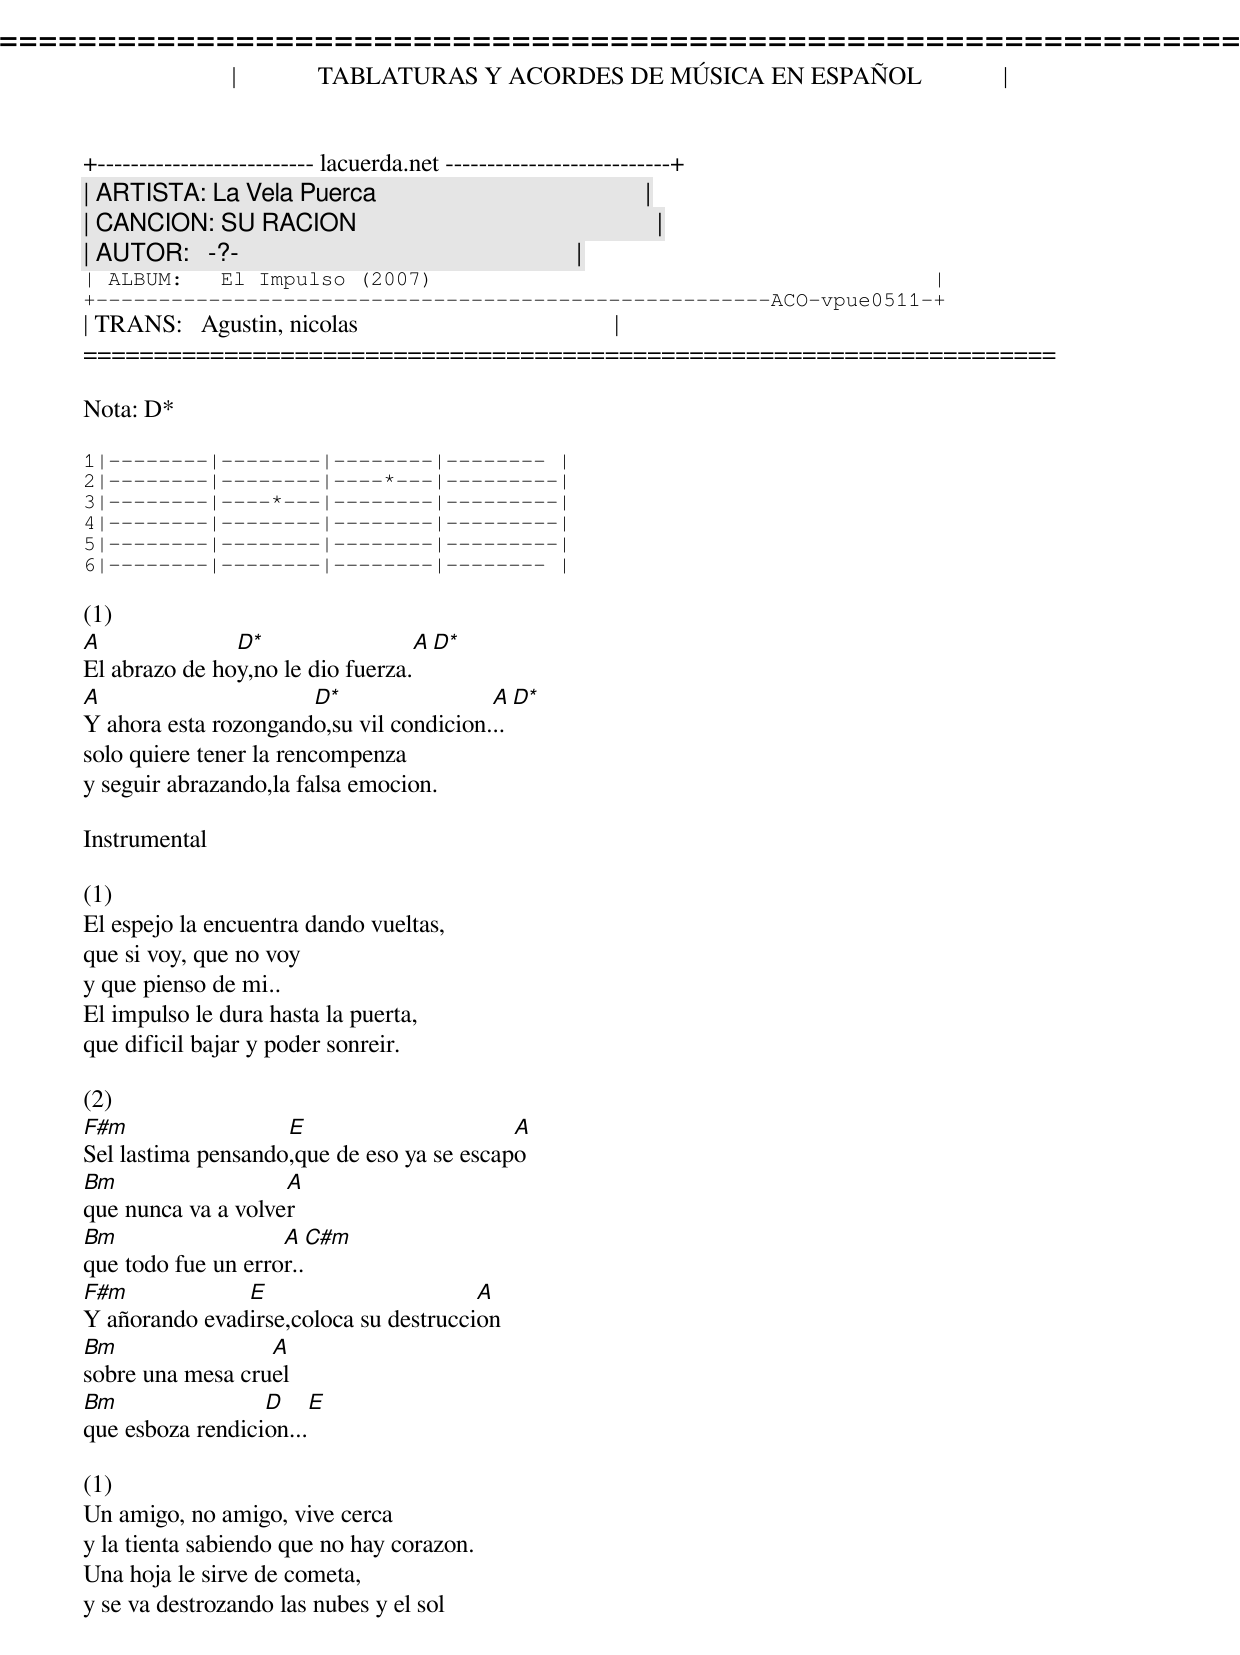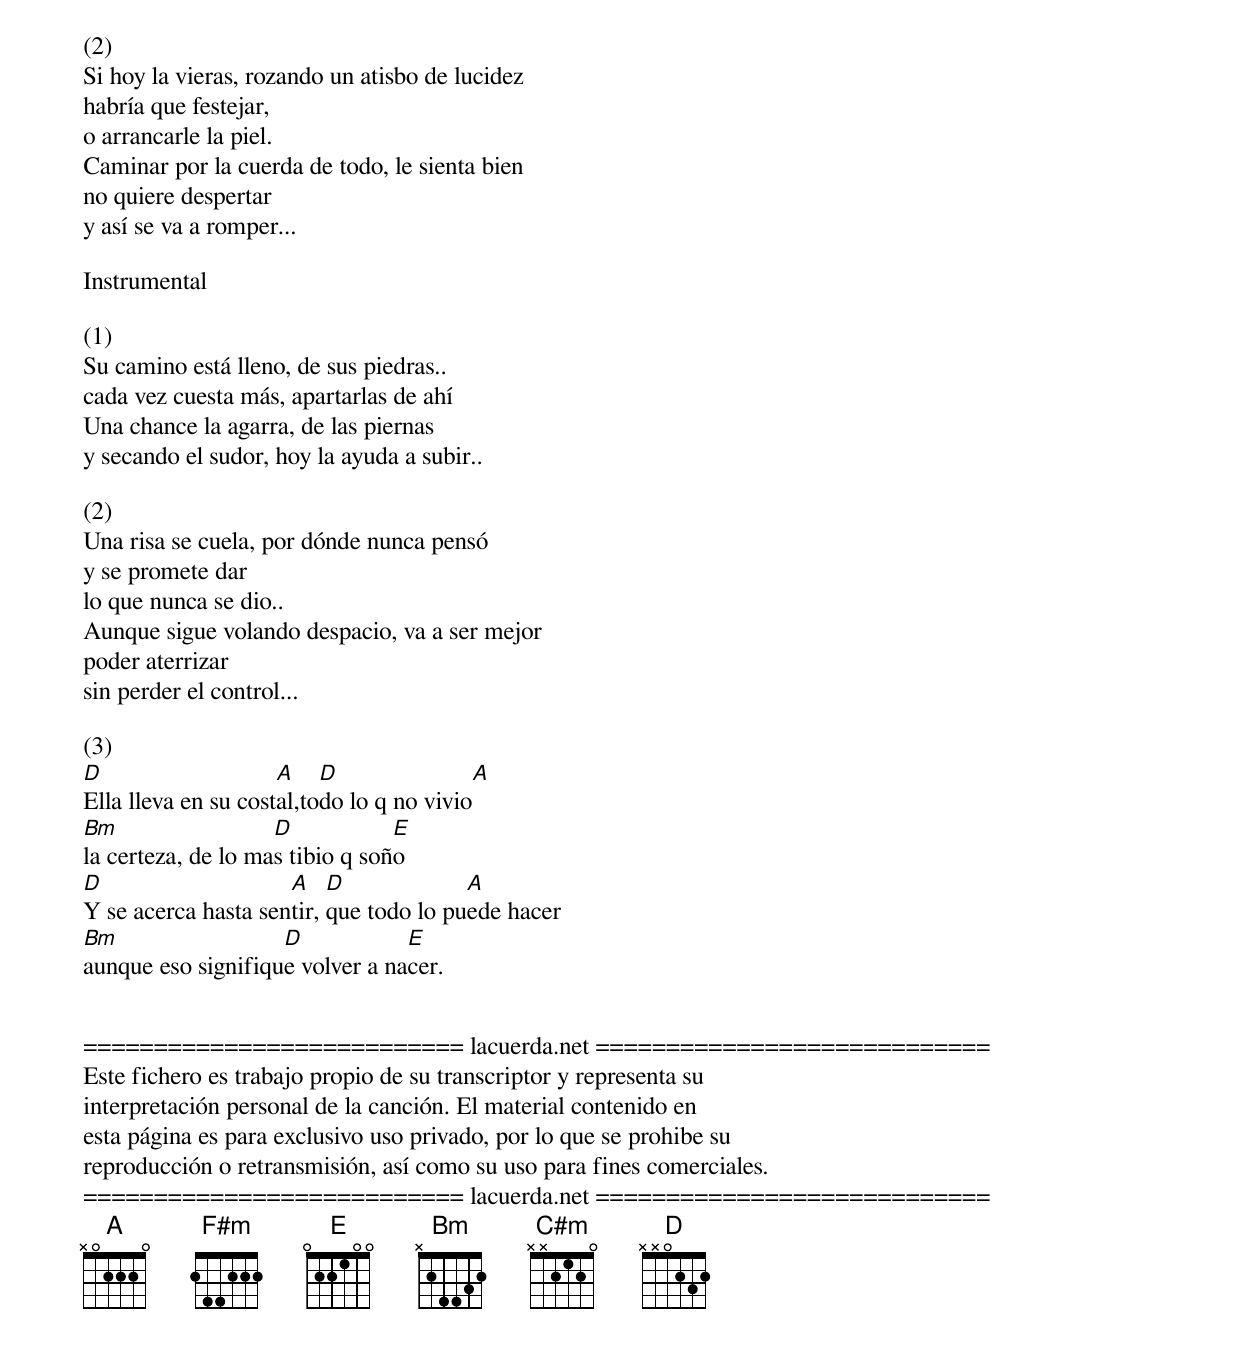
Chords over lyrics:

=====================================================================
|             TABLATURAS Y ACORDES DE MÚSICA EN ESPAÑOL             |
+-------------------------- lacuerda.net ---------------------------+
| ARTISTA: La Vela Puerca                                           |
| CANCION: SU RACION                                                |
| AUTOR:   -?-                                                      |
| ALBUM:   El Impulso (2007)                                        |
+------------------------------------------------------ACO-vpue0511-+
| TRANS:   Agustin, nicolas                                         |
=====================================================================

Nota: D*

1|--------|--------|--------|-------- |
2|--------|--------|----*---|---------|
3|--------|----*---|--------|---------|
4|--------|--------|--------|---------|
5|--------|--------|--------|---------|
6|--------|--------|--------|-------- |

(1)
A              D*                 A        D*
El abrazo de hoy,no le dio fuerza.
A                     D*                 A         D*
Y ahora esta rozongando,su vil condicion...
solo quiere tener la rencompenza
y seguir abrazando,la falsa emocion.

Instrumental

(1)
El espejo la encuentra dando vueltas,
que si voy, que no voy
y que pienso de mi..
El impulso le dura hasta la puerta,
que dificil bajar y poder sonreir.

(2)
F#m                 E                      A
Sel lastima pensando,que de eso ya se escapo
Bm                  A
que nunca va a volver
Bm                  A          C#m
que todo fue un error..
F#m            E                       A
Y añorando evadirse,coloca su destruccion
Bm                A
sobre una mesa cruel
Bm                D          E
que esboza rendicion...

(1)
Un amigo, no amigo, vive cerca
y la tienta sabiendo que no hay corazon.
Una hoja le sirve de cometa,
y se va destrozando las nubes y el sol

(2)
Si hoy la vieras, rozando un atisbo de lucidez
habría que festejar,
o arrancarle la piel.
Caminar por la cuerda de todo, le sienta bien
no quiere despertar
y así se va a romper...

Instrumental

(1)
Su camino está lleno, de sus piedras..
cada vez cuesta más, apartarlas de ahí
Una chance la agarra, de las piernas
y secando el sudor, hoy la ayuda a subir..

(2)
Una risa se cuela, por dónde nunca pensó
y se promete dar
lo que nunca se dio..
Aunque sigue volando despacio, va a ser mejor
poder aterrizar
sin perder el control...

(3)
D                    A    D                A
Ella lleva en su costal,todo lo q no vivio
Bm                  D            E
la certeza, de lo mas tibio q soño
D                    A    D             A
Y se acerca hasta sentir, que todo lo puede hacer
Bm                  D            E
aunque eso signifique volver a nacer.


=========================== lacuerda.net ============================
Este fichero es trabajo propio de su transcriptor y representa su
interpretación personal de la canción. El material contenido en
esta página es para exclusivo uso privado, por lo que se prohibe su
reproducción o retransmisión, así como su uso para fines comerciales.
=========================== lacuerda.net ============================
